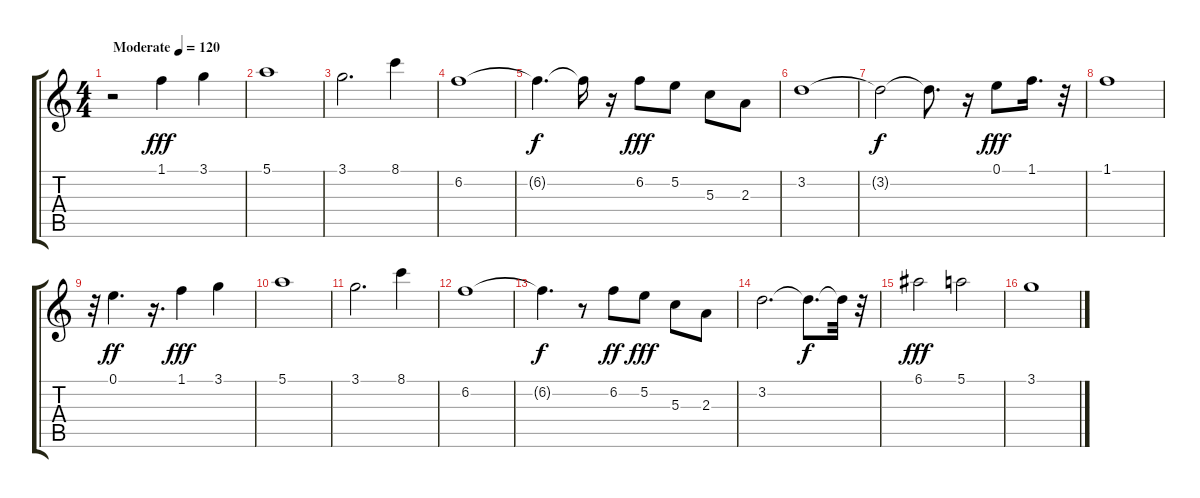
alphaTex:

\track "" {instrument acousticguitarsteel}
\staff {score tabs}
\tuning (E4 B3 G3 D3 A2 E2) {hide}
\ts (4 4)
\tempo (120 "Moderate")
\tempo 122
\tempo (120 "Moderate")
\clef g2
\ks c
r.2{dy fff instrument acousticguitarsteel} 1.1.4 3.1.4 |
5.1.1 |
3.1.2{d} 8.1.4 |
6.2.1 |
6.2{t}.4{d dy f} 6.2{t}.16 r.16 6.2.8{dy fff} 5.2.8 5.3.8 2.3.8 |
3.2.1 |
3.2{t}.2{dy f} 3.2{t}.8{d} r.16 0.1.8{dy fff} 1.1.16{d} r.32 |
1.1.1 |
r.32 0.1.4{d dy ff} r.16{d} 1.1.4{dy fff} 3.1.4 |
5.1.1 |
3.1.2{d} 8.1.4 |
6.2.1 |
6.2{t}.4{d dy f} r.8 6.2.8{dy ff} 5.2.8{dy fff} 5.3.8 2.3.8 |
3.2.2{d} 3.2{t}.8{d dy f} 3.2{t}.32 r.32 |
6.1.2{dy fff} 5.1.2 |
3.1.1
